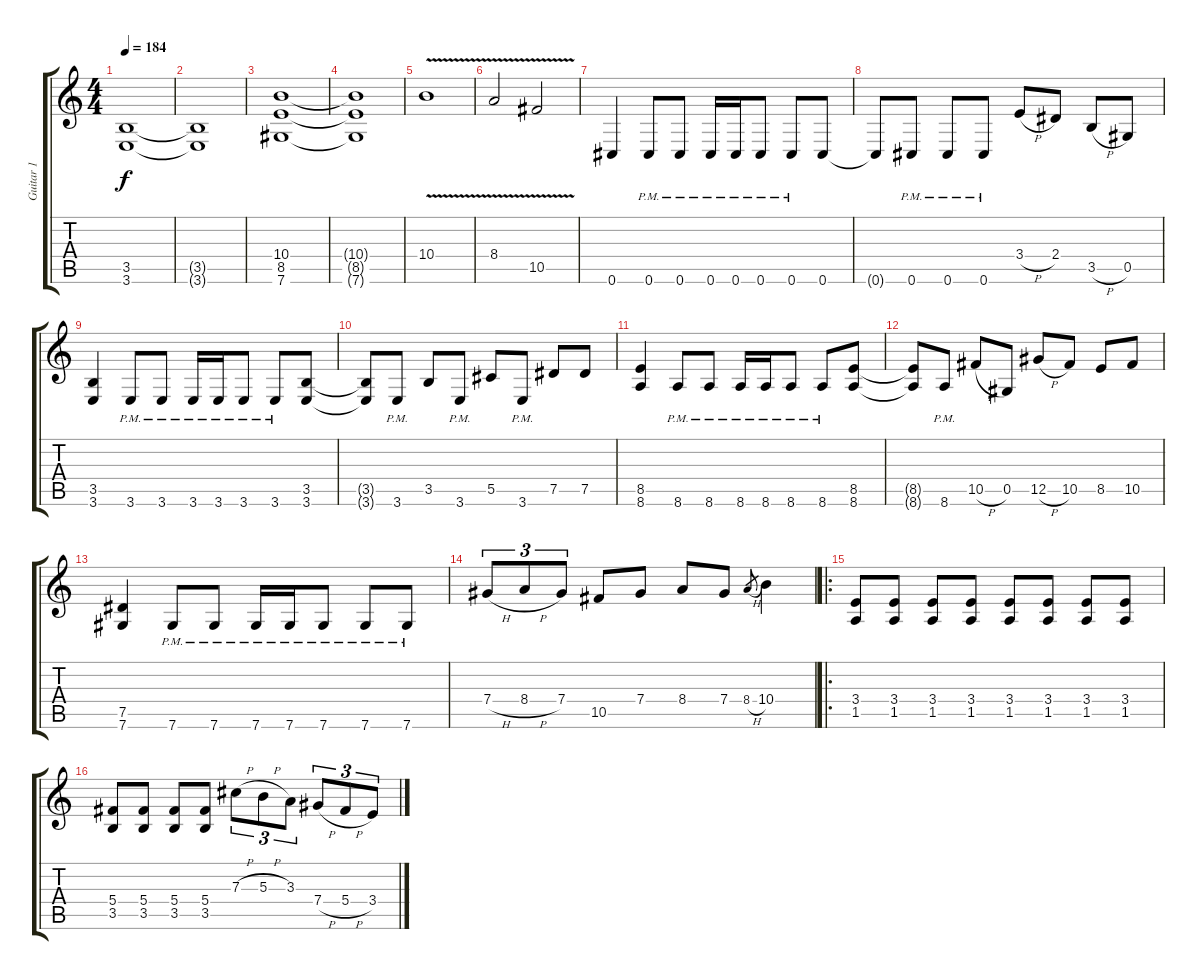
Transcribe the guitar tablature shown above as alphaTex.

\track ("Guitar 1" "Guitar 1") {instrument distortionguitar}
\staff {score tabs}
\tuning (Eb4 Bb3 Gb3 Db3 Ab2 Db2) {hide}
\ts (4 4)
\tempo 184
\clef g2
\ks c
(3.5 3.6).1{dy f} |
(3.5{t} 3.6{t}).1 |
(10.4 8.5 7.6).1 |
(10.4{t} 8.5{t} 7.6{t}).1 |
10.4{v}.1 |
8.4{v}.2 10.5{v}.2 |
0.6.4 0.6{pm}.8 0.6{pm}.8 0.6{pm}.16 0.6{pm}.16 0.6{pm}.8 0.6{pm}.8 0.6.8 |
0.6{t}.8 0.6{pm}.8 0.6{pm}.8 0.6{pm}.8 3.4{h}.8 2.4.8 3.5{h}.8 0.5.8 |
(3.5 3.6).4 3.6{pm}.8 3.6{pm}.8 3.6{pm}.16 3.6{pm}.16 3.6{pm}.8 3.6{pm}.8 (3.5 3.6).8 |
(3.5{t} 3.6{t}).8 3.6{pm}.8 3.5.8 3.6{pm}.8 5.5.8 3.6{pm}.8 7.5.8 7.5.8 |
(8.5 8.6).4 8.6{pm}.8 8.6{pm}.8 8.6{pm}.16 8.6{pm}.16 8.6{pm}.8 8.6{pm}.8 (8.5 8.6).8 |
(8.5{t} 8.6{t}).8 8.6{pm}.8 10.5{h}.8 0.5.8 12.5{h}.8 10.5.8 8.5.8 10.5.8 |
(7.5 7.6).4 7.6{pm}.8 7.6{pm}.8 7.6{pm}.16 7.6{pm}.16 7.6{pm}.8 7.6{pm}.8 7.6{pm}.8 |
7.4{h}.8{tu (3 2)} 8.4{h}.8{tu (3 2)} 7.4.8{tu (3 2)} 10.5.8 7.4.8 8.4.8 7.4.8 8.4{h}.8{gr} 10.4.4 |
\ro
(3.4 1.5).8 (3.4 1.5).8 (3.4 1.5).8 (3.4 1.5).8 (3.4 1.5).8 (3.4 1.5).8 (3.4 1.5).8 (3.4 1.5).8 |
(5.4 3.5).8 (5.4 3.5).8 (5.4 3.5).8 (5.4 3.5).8 7.3{h}.8{tu (3 2)} 5.3{h}.8{tu (3 2)} 3.3.8{tu (3 2)} 7.4{h}.8{tu (3 2)} 5.4{h}.8{tu (3 2)} 3.4.8{tu (3 2)}
